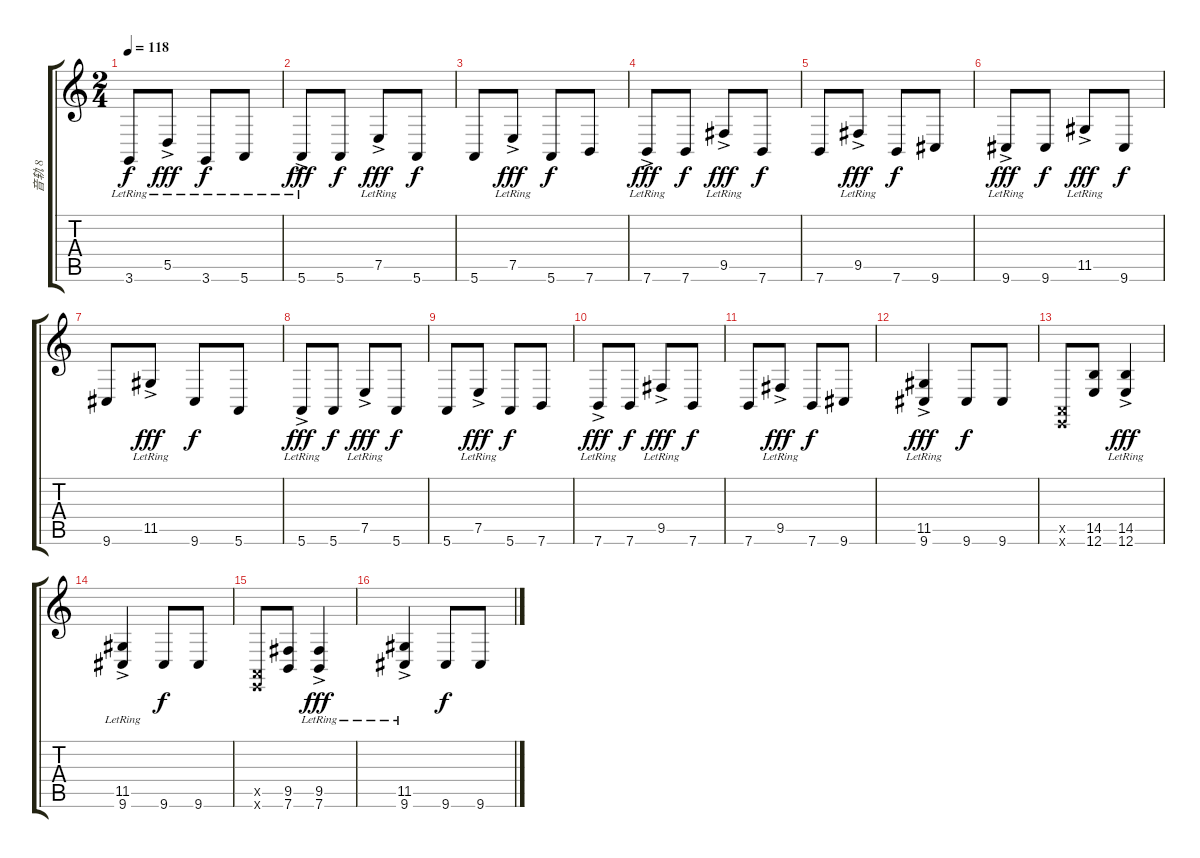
\track ("音轨 8" "音轨 8") {instrument churchorgan}
\staff {score tabs}
\tuning (E4 B3 G3 D3 A2 E2) {hide}
\ts (2 4)
\tempo 118
\clef g2
\ks c
3.6{lr}.8{dy f} 5.5{ac lr}.8{dy fff} 3.6{lr}.8{dy f} 5.6{lr}.8 |
5.6{ac lr}.8{dy fff} 5.6.8{dy f} 7.5{ac lr}.8{dy fff} 5.6.8{dy f} |
5.6.8 7.5{ac lr}.8{dy fff} 5.6.8{dy f} 7.6.8 |
7.6{ac lr}.8{dy fff} 7.6.8{dy f} 9.5{ac lr}.8{dy fff} 7.6.8{dy f} |
7.6.8 9.5{ac lr}.8{dy fff} 7.6.8{dy f} 9.6.8 |
9.6{ac lr}.8{dy fff} 9.6.8{dy f} 11.5{ac lr}.8{dy fff} 9.6.8{dy f} |
9.6.8 11.5{ac lr}.8{dy fff} 9.6.8{dy f} 5.6.8 |
5.6{ac lr}.8{dy fff} 5.6.8{dy f} 7.5{ac lr}.8{dy fff} 5.6.8{dy f} |
5.6.8 7.5{ac lr}.8{dy fff} 5.6.8{dy f} 7.6.8 |
7.6{ac lr}.8{dy fff} 7.6.8{dy f} 9.5{ac lr}.8{dy fff} 7.6.8{dy f} |
7.6.8 9.5{ac lr}.8{dy fff} 7.6.8{dy f} 9.6.8 |
(11.5{ac lr} 9.6{ac lr}).4{dy fff} 9.6.8{dy f} 9.6.8 |
(0.5{x} 0.6{x}).8 (14.5 12.6).8 (14.5{ac lr} 12.6{ac lr}).4{dy fff} |
(11.5{ac lr} 9.6{ac lr}).4 9.6.8{dy f} 9.6.8 |
(0.5{x} 0.6{x}).8 (9.5 7.6).8 (9.5{ac lr} 7.6{ac lr}).4{dy fff} |
(11.5{ac lr} 9.6{ac lr}).4 9.6.8{dy f} 9.6.8
